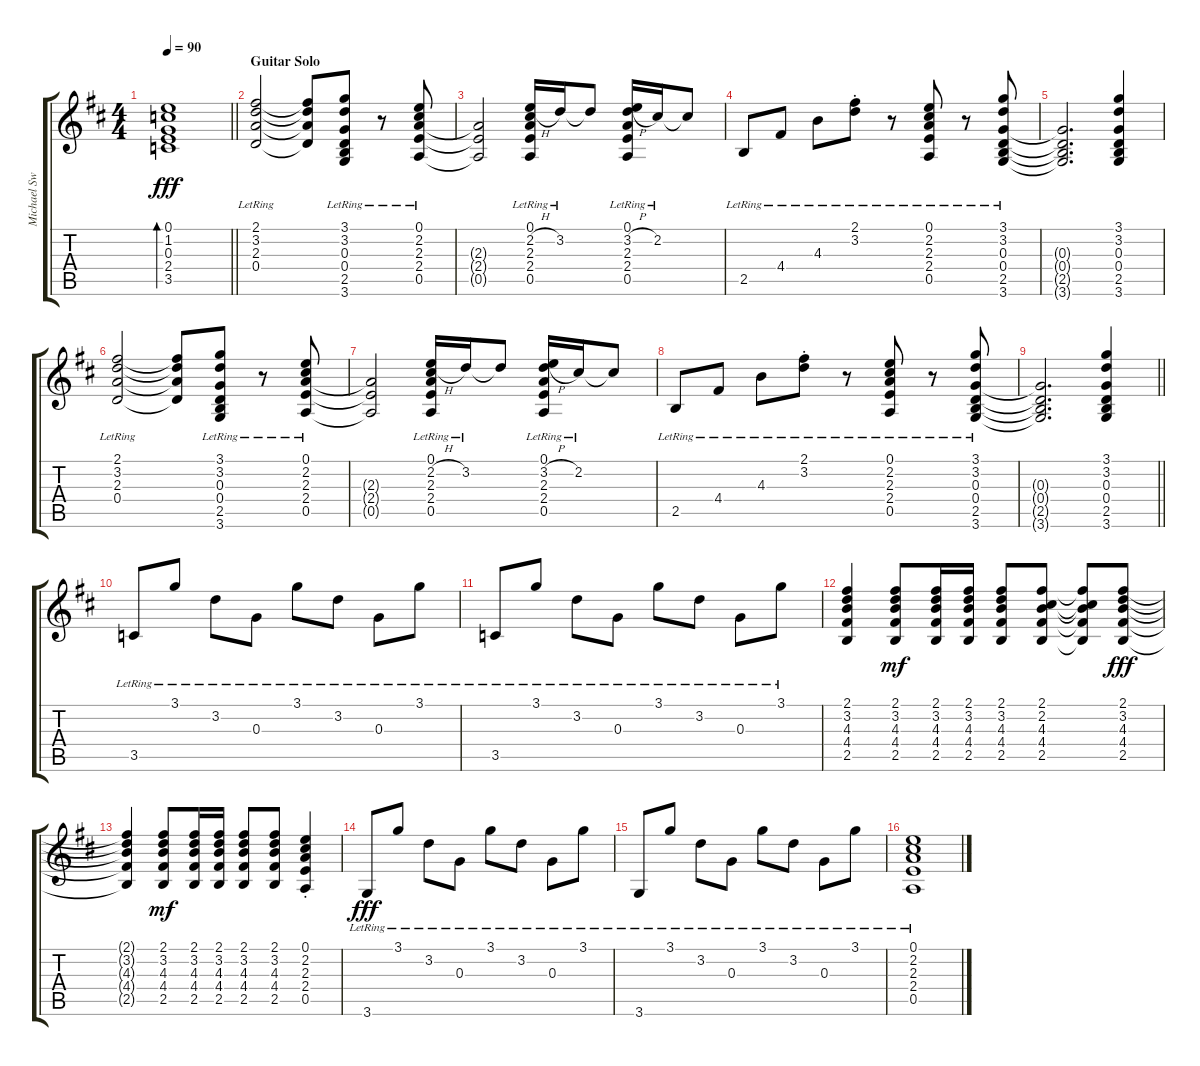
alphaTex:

\track ("Michael Sweet [Acoustic Guitar]" "Michael Sw") {instrument acousticguitarsteel}
\staff {score tabs}
\tuning (E4 B3 G3 D3 A2 E2) {hide}
\ts (4 4)
\tempo 90
\clef g2
\barLineRight lightlight
\ks d
(0.1 1.2 0.3 2.4 3.5).1{bd 30 dy fff} |
\section ("" "Guitar Solo")
(2.1{lr} 3.2{lr} 2.3{lr} 0.4{lr}).2 (2.1{t} 3.2{t} 2.3{t} 0.4{t}).8 (3.1 3.2 0.3{lr} 0.4{lr} 2.5 3.6{lr}).8 r.8 (0.1 2.2 2.3{lr} 2.4{lr} 0.5{lr}).8 |
(2.3{t} 2.4{t} 0.5{t}).2 (0.1 2.2{h lr} 2.3{lr} 2.4{lr} 0.5).16 3.2{lr}.16 3.2{t}.8 (0.1 3.2{h lr} 2.3{lr} 2.4{lr} 0.5).16 2.2{lr}.16 2.2{t}.8 |
2.5{lr}.8 4.4{lr}.8 4.3{lr}.8 (2.1{st lr} 3.2{st lr}).8 r.8 (0.1 2.2 2.3{lr} 2.4{lr} 0.5{lr}).8 r.8 (3.1 3.2 0.3{lr} 0.4{lr} 2.5{lr} 3.6{lr}).8 |
(0.3{t} 0.4{t} 2.5{t} 3.6{t}).2{d} (3.1 3.2 0.3 0.4 2.5 3.6).4 |
(2.1{lr} 3.2{lr} 2.3{lr} 0.4{lr}).2 (2.1{t} 3.2{t} 2.3{t} 0.4{t}).8 (3.1 3.2 0.3{lr} 0.4{lr} 2.5 3.6{lr}).8 r.8 (0.1 2.2 2.3{lr} 2.4{lr} 0.5{lr}).8 |
(2.3{t} 2.4{t} 0.5{t}).2 (0.1 2.2{h lr} 2.3{lr} 2.4{lr} 0.5).16 3.2{lr}.16 3.2{t}.8 (0.1 3.2{h lr} 2.3{lr} 2.4{lr} 0.5).16 2.2{lr}.16 2.2{t}.8 |
2.5{lr}.8 4.4{lr}.8 4.3{lr}.8 (2.1{st lr} 3.2{st lr}).8 r.8 (0.1 2.2 2.3{lr} 2.4{lr} 0.5{lr}).8 r.8 (3.1 3.2 0.3{lr} 0.4{lr} 2.5{lr} 3.6{lr}).8 |
\barLineRight lightlight
(0.3{t} 0.4{t} 2.5{t} 3.6{t}).2{d} (3.1 3.2 0.3 0.4 2.5 3.6).4 |
3.5{lr}.8 3.1{lr}.8 3.2{lr}.8 0.3{lr}.8 3.1{lr}.8 3.2{lr}.8 0.3{lr}.8 3.1{lr}.8 |
3.5{lr}.8 3.1{lr}.8 3.2{lr}.8 0.3{lr}.8 3.1{lr}.8 3.2{lr}.8 0.3{lr}.8 3.1{lr}.8 |
(2.1 3.2 4.3 4.4 2.5).4 (2.1 3.2 4.3 4.4 2.5).8{dy mf} (2.1 3.2 4.3 4.4 2.5).16 (2.1 3.2 4.3 4.4 2.5).16 (2.1 3.2 4.3 4.4 2.5).8 (2.1 2.2 4.3 4.4 2.5).8 (2.1{t} 2.2{t} 4.3{t} 4.4{t} 2.5{t}).8 (2.1 3.2 4.3 4.4 2.5).8{dy fff} |
(2.1{t} 3.2{t} 4.3{t} 4.4{t} 2.5{t}).4 (2.1 3.2 4.3 4.4 2.5).8{dy mf} (2.1 3.2 4.3 4.4 2.5).16 (2.1 3.2 4.3 4.4 2.5).16 (2.1 3.2 4.3 4.4 2.5).8 (2.1 3.2 4.3 4.4 2.5).8 (0.1{st} 2.2{st} 2.3{st} 2.4{st} 0.5{st}).4 |
3.6{lr}.8{dy fff} 3.1{lr}.8 3.2{lr}.8 0.3{lr}.8 3.1{lr}.8 3.2{lr}.8 0.3{lr}.8 3.1{lr}.8 |
3.6{lr}.8 3.1{lr}.8 3.2{lr}.8 0.3{lr}.8 3.1{lr}.8 3.2{lr}.8 0.3{lr}.8 3.1{lr}.8 |
(0.1{lr} 2.2{lr} 2.3{lr} 2.4{lr} 0.5{lr}).1
